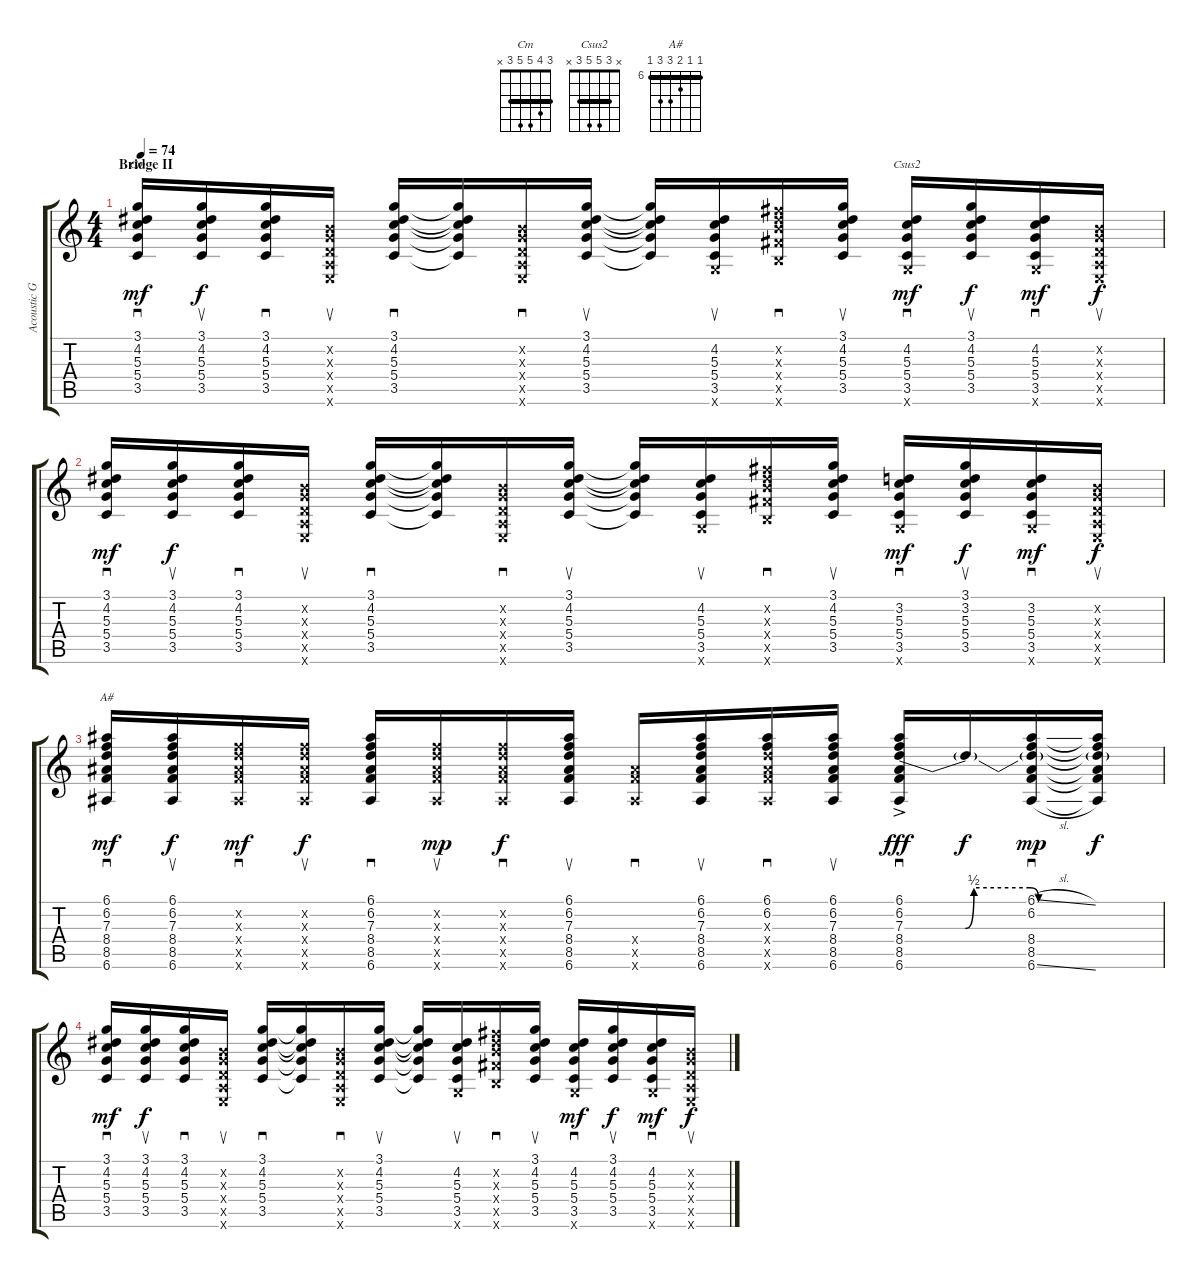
\track ("Acoustic Guitar" "Acoustic G") {instrument acousticguitarsteel}
\staff {score tabs}
\tuning (E4 B3 G3 D3 A2 E2) {hide}
\chord ("Cm" 3 4 5 5 3 x) {barre 3}
\chord ("Csus2" x 3 5 5 3 x) {barre 3}
\chord ("A#" 6 6 7 8 8 6) {firstfret 6 barre 6}
\ts (4 4)
\section ("" "Bridge II")
\tempo 74
\clef g2
\ks c
(3.1 4.2 5.3 5.4 3.5).16{sd ch "Cm" dy mf} (3.1 4.2 5.3 5.4 3.5).16{su dy f} (3.1 4.2 5.3 5.4 3.5).16{sd} (0.2{x} 0.3{x} 0.4{x} 0.5{x} 0.6{x}).16{su} (3.1 4.2 5.3 5.4 3.5).16{sd} (3.1{t} 4.2{t} 5.3{t} 5.4{t} 3.5{t}).16 (0.2{x} 0.3{x} 0.4{x} 0.5{x} 0.6{x}).16{sd} (3.1 4.2 5.3 5.4 3.5).16{su} (3.1{t} 4.2{t} 5.3{t} 5.4{t} 3.5{t}).16 (4.2 5.3 5.4 3.5 3.6{x}).16{su} (7.2{x} 8.3{x} 9.4{x} 9.5{x} 7.6{x}).16{sd} (3.1 4.2 5.3 5.4 3.5).16{su} (4.2 5.3 5.4 3.5 3.6{x}).16{sd ch "Csus2" dy mf} (3.1 4.2 5.3 5.4 3.5).16{su dy f} (4.2 5.3 5.4 3.5 3.6{x}).16{sd dy mf} (0.2{x} 0.3{x} 0.4{x} 0.5{x} 0.6{x}).16{su dy f} |
(3.1 4.2 5.3 5.4 3.5).16{sd dy mf} (3.1 4.2 5.3 5.4 3.5).16{su dy f} (3.1 4.2 5.3 5.4 3.5).16{sd} (0.2{x} 0.3{x} 0.4{x} 0.5{x} 0.6{x}).16{su} (3.1 4.2 5.3 5.4 3.5).16{sd} (3.1{t} 4.2{t} 5.3{t} 5.4{t} 3.5{t}).16 (0.2{x} 0.3{x} 0.4{x} 0.5{x} 0.6{x}).16{sd} (3.1 4.2 5.3 5.4 3.5).16{su} (3.1{t} 4.2{t} 5.3{t} 5.4{t} 3.5{t}).16 (4.2 5.3 5.4 3.5 3.6{x}).16{su} (7.2{x} 8.3{x} 9.4{x} 9.5{x} 7.6{x}).16{sd} (3.1 4.2 5.3 5.4 3.5).16{su} (3.2 5.3 5.4 3.5 3.6{x}).16{sd dy mf} (3.1 3.2 5.3 5.4 3.5).16{su dy f} (3.2 5.3 5.4 3.5 3.6{x}).16{sd dy mf} (0.2{x} 0.3{x} 0.4{x} 0.5{x} 0.6{x}).16{su dy f} |
(6.1 6.2 7.3 8.4 8.5 6.6).16{sd ch "A#" dy mf} (6.1 6.2 7.3 8.4 8.5 6.6).16{su dy f} (6.2{x} 7.3{x} 8.4{x} 8.5{x} 6.6{x}).16{sd dy mf} (6.2{x} 7.3{x} 8.4{x} 8.5{x} 6.6{x}).16{su dy f} (6.1 6.2 7.3 8.4 8.5 6.6).16{sd} (6.2{x} 7.3{x} 8.4{x} 8.5{x} 6.6{x}).16{su dy mp} (6.2{x} 7.3{x} 8.4{x} 8.5{x} 6.6{x}).16{sd dy f} (6.1 6.2 7.3 8.4 8.5 6.6).16{su} (8.4{x} 8.5{x} 6.6{x}).16{sd} (6.1 6.2 7.3 8.4 8.5 6.6).16{su} (6.1 6.2 7.3{x} 8.4{x} 8.5{x} 6.6{x}).16{sd} (6.1 6.2 7.3 8.4 8.5 6.6).16{su} (6.1 6.2 7.3{be (custom 0 0 14 0 16 2 29 2 31 0 45 0 60 0) ac} 8.4 8.5 6.6).16{sd dy fff} 7.3{t}.16{dy f} (6.1{sl} 6.2 7.3{t} 8.4 8.5 6.6{sl}).16{sd dy mp} (6.1{t} 6.2{t} 7.3{t} 8.4{t} 8.5{t} 6.6{t}).16{dy f} |
(3.1 4.2 5.3 5.4 3.5).16{sd dy mf} (3.1 4.2 5.3 5.4 3.5).16{su dy f} (3.1 4.2 5.3 5.4 3.5).16{sd} (0.2{x} 0.3{x} 0.4{x} 0.5{x} 0.6{x}).16{su} (3.1 4.2 5.3 5.4 3.5).16{sd} (3.1{t} 4.2{t} 5.3{t} 5.4{t} 3.5{t}).16 (0.2{x} 0.3{x} 0.4{x} 0.5{x} 0.6{x}).16{sd} (3.1 4.2 5.3 5.4 3.5).16{su} (3.1{t} 4.2{t} 5.3{t} 5.4{t} 3.5{t}).16 (4.2 5.3 5.4 3.5 3.6{x}).16{su} (7.2{x} 8.3{x} 9.4{x} 9.5{x} 7.6{x}).16{sd} (3.1 4.2 5.3 5.4 3.5).16{su} (4.2 5.3 5.4 3.5 3.6{x}).16{sd dy mf} (3.1 4.2 5.3 5.4 3.5).16{su dy f} (4.2 5.3 5.4 3.5 3.6{x}).16{sd dy mf} (0.2{x} 0.3{x} 0.4{x} 0.5{x} 0.6{x}).16{su dy f}
